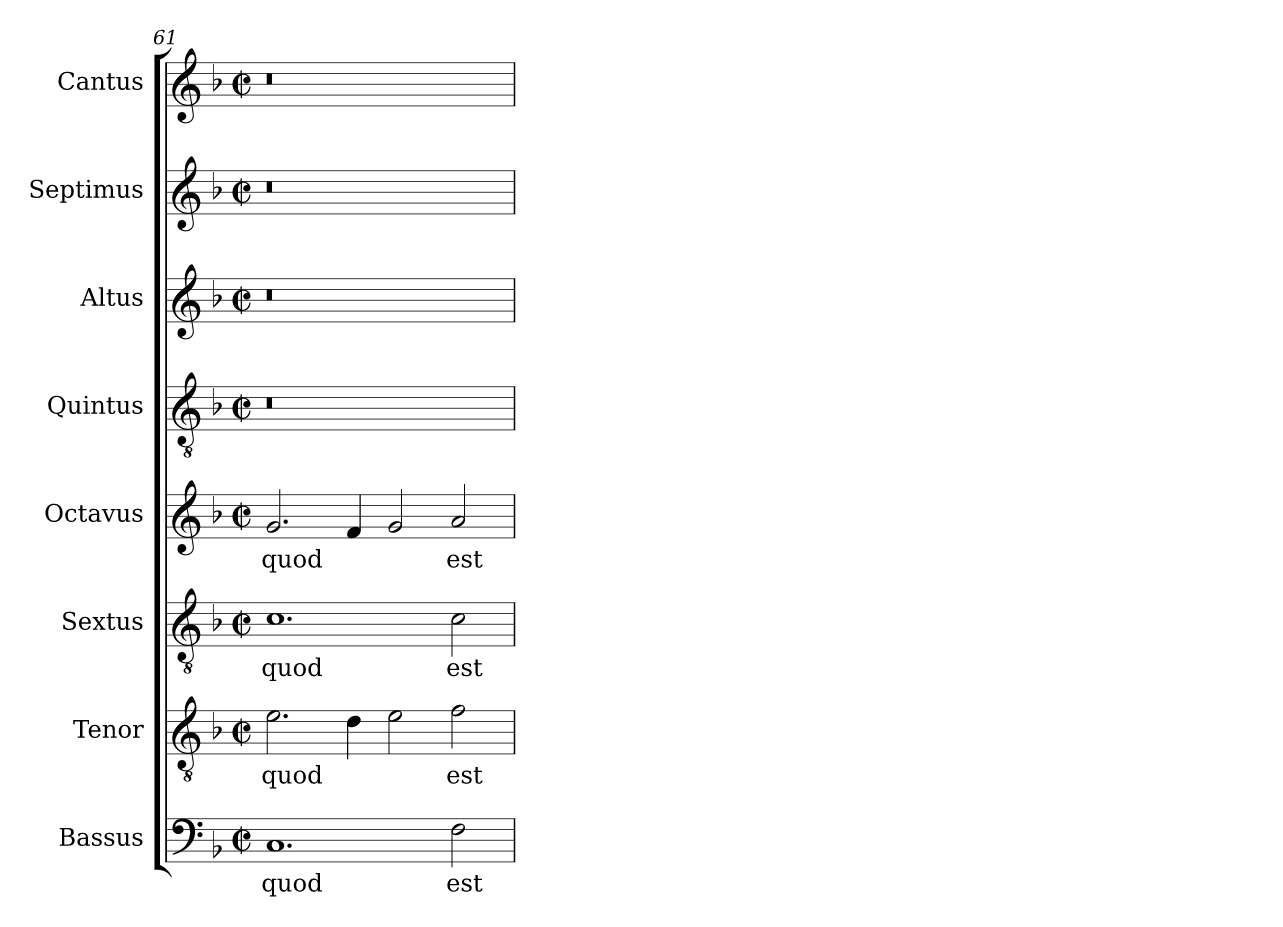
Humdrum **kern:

**kern	**text	**kern	**text	**kern	**text	**kern	**text	**kern	**kern	**kern	**kern
*part8	*part8	*part7	*part7	*part6	*part6	*part5	*part5	*part4	*part3	*part2	*part1
*staff8	*staff8	*staff7	*staff7	*staff6	*staff6	*staff5	*staff5	*staff4	*staff3	*staff2	*staff1
*I"Bassus	*	*I"Tenor	*	*I"Sextus	*	*I"Octavus	*	*I"Quintus	*I"Altus	*I"Septimus	*I"Cantus
*clefF4	*	*clefGv2	*	*clefGv2	*	*clefG2	*	*clefGv2	*clefG2	*clefG2	*clefG2
*k[b-]	*	*k[b-]	*	*k[b-]	*	*k[b-]	*	*k[b-]	*k[b-]	*k[b-]	*k[b-]
*F:	*	*F:	*	*F:	*	*F:	*	*F:	*F:	*F:	*F:
*M2/2	*	*M2/2	*	*M2/2	*	*M2/2	*	*M2/2	*M2/2	*M2/2	*M2/2
*met(c|)	*	*met(c|)	*	*met(c|)	*	*met(c|)	*	*met(c|)	*met(c|)	*met(c|)	*met(c|)
=61	=61	=61	=61	=61	=61	=61	=61	=61	=61	=61	=61
!	!LO:LY:b:cj	!	!LO:LY:b	!	!LO:LY:b:cj	!	!LO:LY:b	!	!	!	!
1.C	quod	2.e\	quod	1.c	quod	2.g/	quod	0r	0r	0r	0r
.	.	4d\	.	.	.	4f/	.	.	.	.	.
.	.	2e\	.	.	.	2g/	.	.	.	.	.
!	!LO:LY:b:cj	!	!LO:LY:b:cj	!	!LO:LY:b:cj	!	!LO:LY:b:cj	!	!	!	!
2F\	est	2f\	est	2c\	est	2a/	est	.	.	.	.
=	=	=	=	=	=	=	=	=	=	=	=
*-	*-	*-	*-	*-	*-	*-	*-	*-	*-	*-	*-
